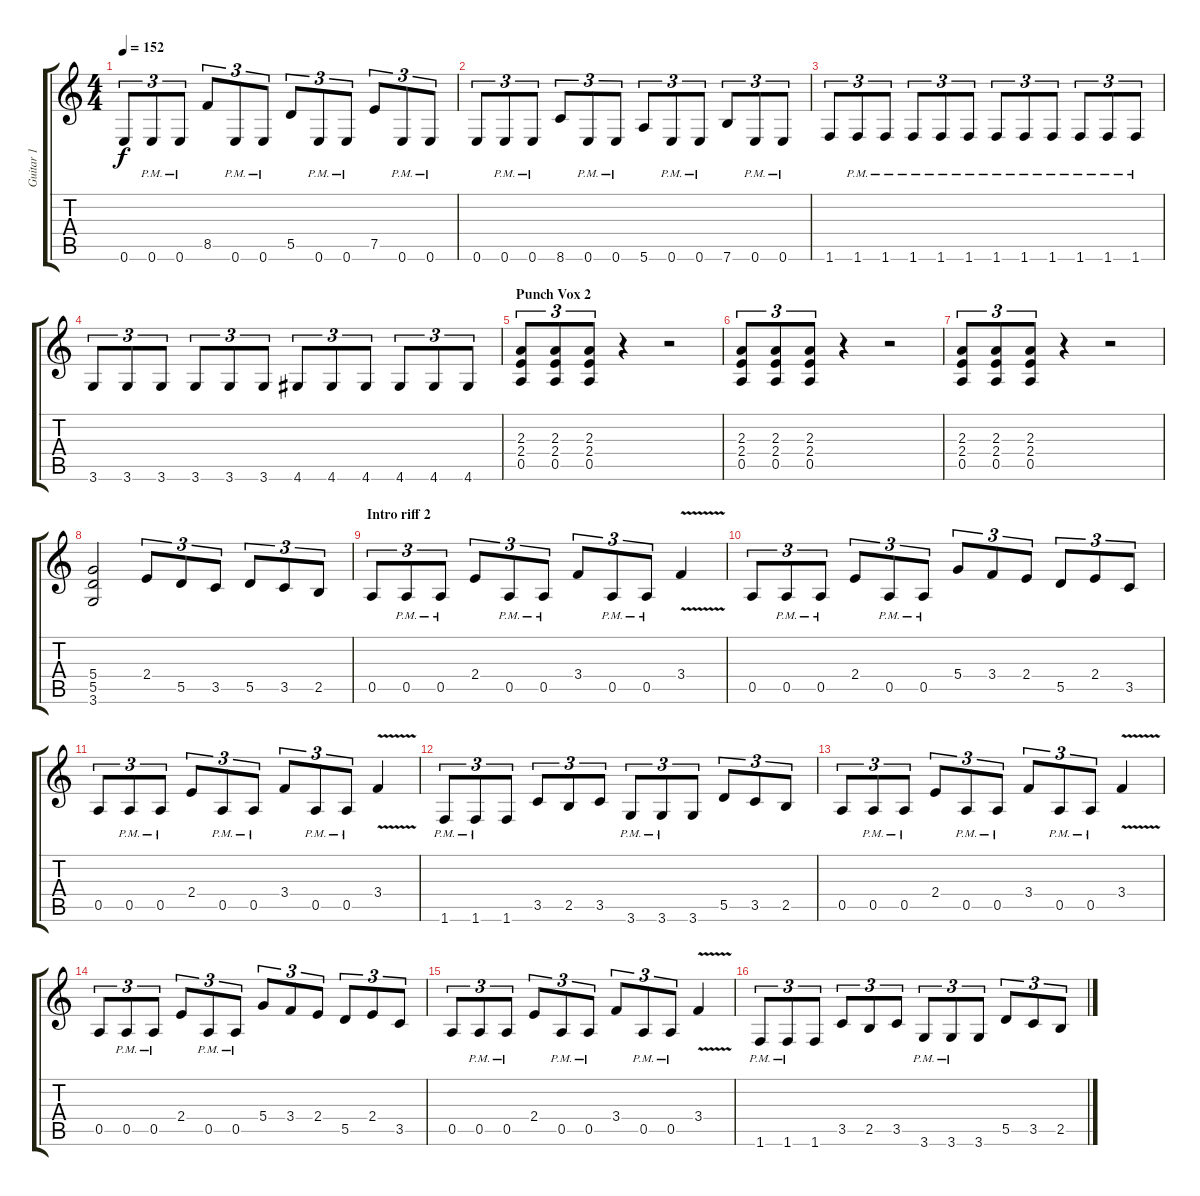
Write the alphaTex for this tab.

\track ("Guitar 1" "Guitar 1") {instrument overdrivenguitar}
\staff {score tabs}
\tuning (E4 B3 G3 D3 A2 E2) {hide}
\ts (4 4)
\tempo 152
\clef g2
\ks c
0.6.8{tu (3 2) dy f} 0.6{pm}.8{tu (3 2)} 0.6{pm}.8{tu (3 2)} 8.5.8{tu (3 2)} 0.6{pm}.8{tu (3 2)} 0.6{pm}.8{tu (3 2)} 5.5.8{tu (3 2)} 0.6{pm}.8{tu (3 2)} 0.6{pm}.8{tu (3 2)} 7.5.8{tu (3 2)} 0.6{pm}.8{tu (3 2)} 0.6{pm}.8{tu (3 2)} |
0.6.8{tu (3 2)} 0.6{pm}.8{tu (3 2)} 0.6{pm}.8{tu (3 2)} 8.6.8{tu (3 2)} 0.6{pm}.8{tu (3 2)} 0.6{pm}.8{tu (3 2)} 5.6.8{tu (3 2)} 0.6{pm}.8{tu (3 2)} 0.6{pm}.8{tu (3 2)} 7.6.8{tu (3 2)} 0.6{pm}.8{tu (3 2)} 0.6{pm}.8{tu (3 2)} |
1.6.8{tu (3 2)} 1.6{pm}.8{tu (3 2)} 1.6{pm}.8{tu (3 2)} 1.6{pm}.8{tu (3 2)} 1.6{pm}.8{tu (3 2)} 1.6{pm}.8{tu (3 2)} 1.6{pm}.8{tu (3 2)} 1.6{pm}.8{tu (3 2)} 1.6{pm}.8{tu (3 2)} 1.6{pm}.8{tu (3 2)} 1.6{pm}.8{tu (3 2)} 1.6{pm}.8{tu (3 2)} |
3.6.8{tu (3 2)} 3.6.8{tu (3 2)} 3.6.8{tu (3 2)} 3.6.8{tu (3 2)} 3.6.8{tu (3 2)} 3.6.8{tu (3 2)} 4.6.8{tu (3 2)} 4.6.8{tu (3 2)} 4.6.8{tu (3 2)} 4.6.8{tu (3 2)} 4.6.8{tu (3 2)} 4.6.8{tu (3 2)} |
\section ("" "Punch Vox 2 ")
(2.3 2.4 0.5).8{tu (3 2)} (2.3 2.4 0.5).8{tu (3 2)} (2.3 2.4 0.5).8{tu (3 2)} r.4 r.2 |
(2.3 2.4 0.5).8{tu (3 2)} (2.3 2.4 0.5).8{tu (3 2)} (2.3 2.4 0.5).8{tu (3 2)} r.4 r.2 |
(2.3 2.4 0.5).8{tu (3 2)} (2.3 2.4 0.5).8{tu (3 2)} (2.3 2.4 0.5).8{tu (3 2)} r.4 r.2 |
(5.4 5.5 3.6).2 2.4.8{tu (3 2)} 5.5.8{tu (3 2)} 3.5.8{tu (3 2)} 5.5.8{tu (3 2)} 3.5.8{tu (3 2)} 2.5.8{tu (3 2)} |
\section ("" "Intro riff 2")
0.5.8{tu (3 2)} 0.5{pm}.8{tu (3 2)} 0.5{pm}.8{tu (3 2)} 2.4.8{tu (3 2)} 0.5{pm}.8{tu (3 2)} 0.5{pm}.8{tu (3 2)} 3.4.8{tu (3 2)} 0.5{pm}.8{tu (3 2)} 0.5{pm}.8{tu (3 2)} 3.4{v}.4 |
0.5.8{tu (3 2)} 0.5{pm}.8{tu (3 2)} 0.5{pm}.8{tu (3 2)} 2.4.8{tu (3 2)} 0.5{pm}.8{tu (3 2)} 0.5{pm}.8{tu (3 2)} 5.4.8{tu (3 2)} 3.4.8{tu (3 2)} 2.4.8{tu (3 2)} 5.5.8{tu (3 2)} 2.4.8{tu (3 2)} 3.5.8{tu (3 2)} |
0.5.8{tu (3 2)} 0.5{pm}.8{tu (3 2)} 0.5{pm}.8{tu (3 2)} 2.4.8{tu (3 2)} 0.5{pm}.8{tu (3 2)} 0.5{pm}.8{tu (3 2)} 3.4.8{tu (3 2)} 0.5{pm}.8{tu (3 2)} 0.5{pm}.8{tu (3 2)} 3.4{v}.4 |
1.6{pm}.8{tu (3 2)} 1.6{pm}.8{tu (3 2)} 1.6.8{tu (3 2)} 3.5.8{tu (3 2)} 2.5.8{tu (3 2)} 3.5.8{tu (3 2)} 3.6{pm}.8{tu (3 2)} 3.6{pm}.8{tu (3 2)} 3.6.8{tu (3 2)} 5.5.8{tu (3 2)} 3.5.8{tu (3 2)} 2.5.8{tu (3 2)} |
0.5.8{tu (3 2)} 0.5{pm}.8{tu (3 2)} 0.5{pm}.8{tu (3 2)} 2.4.8{tu (3 2)} 0.5{pm}.8{tu (3 2)} 0.5{pm}.8{tu (3 2)} 3.4.8{tu (3 2)} 0.5{pm}.8{tu (3 2)} 0.5{pm}.8{tu (3 2)} 3.4{v}.4 |
0.5.8{tu (3 2)} 0.5{pm}.8{tu (3 2)} 0.5{pm}.8{tu (3 2)} 2.4.8{tu (3 2)} 0.5{pm}.8{tu (3 2)} 0.5{pm}.8{tu (3 2)} 5.4.8{tu (3 2)} 3.4.8{tu (3 2)} 2.4.8{tu (3 2)} 5.5.8{tu (3 2)} 2.4.8{tu (3 2)} 3.5.8{tu (3 2)} |
0.5.8{tu (3 2)} 0.5{pm}.8{tu (3 2)} 0.5{pm}.8{tu (3 2)} 2.4.8{tu (3 2)} 0.5{pm}.8{tu (3 2)} 0.5{pm}.8{tu (3 2)} 3.4.8{tu (3 2)} 0.5{pm}.8{tu (3 2)} 0.5{pm}.8{tu (3 2)} 3.4{v}.4 |
1.6{pm}.8{tu (3 2)} 1.6{pm}.8{tu (3 2)} 1.6.8{tu (3 2)} 3.5.8{tu (3 2)} 2.5.8{tu (3 2)} 3.5.8{tu (3 2)} 3.6{pm}.8{tu (3 2)} 3.6{pm}.8{tu (3 2)} 3.6.8{tu (3 2)} 5.5.8{tu (3 2)} 3.5.8{tu (3 2)} 2.5.8{tu (3 2)}
